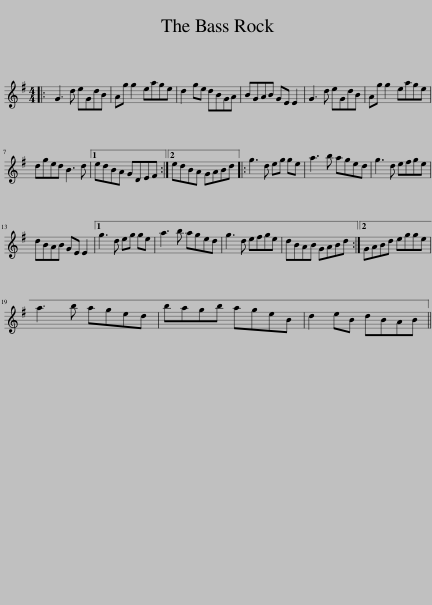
X:1
L:1/8
M:4/4
I:linebreak $
K:G
V:1 treble
V:1
|: G3 d eGdB | Ag g2 eage | d2 ge dBGA | BGAB GE E2 | G3 d eGdB | %5
 Ag g2 eage |$ dged B3 d |1 edBA GDEF :|2 edBA GABd |: g3 d eg ge | %10
 a3 b aged | g3 d efge |$ dBAB GE E2 |1 g3 d eg ge | a3 b aged | %15
 g3 d efge | dBAB GABd :|2 GABd egge |$ a3 b aged | bagb ageB | %20
 d2 eB dBAB || %21
